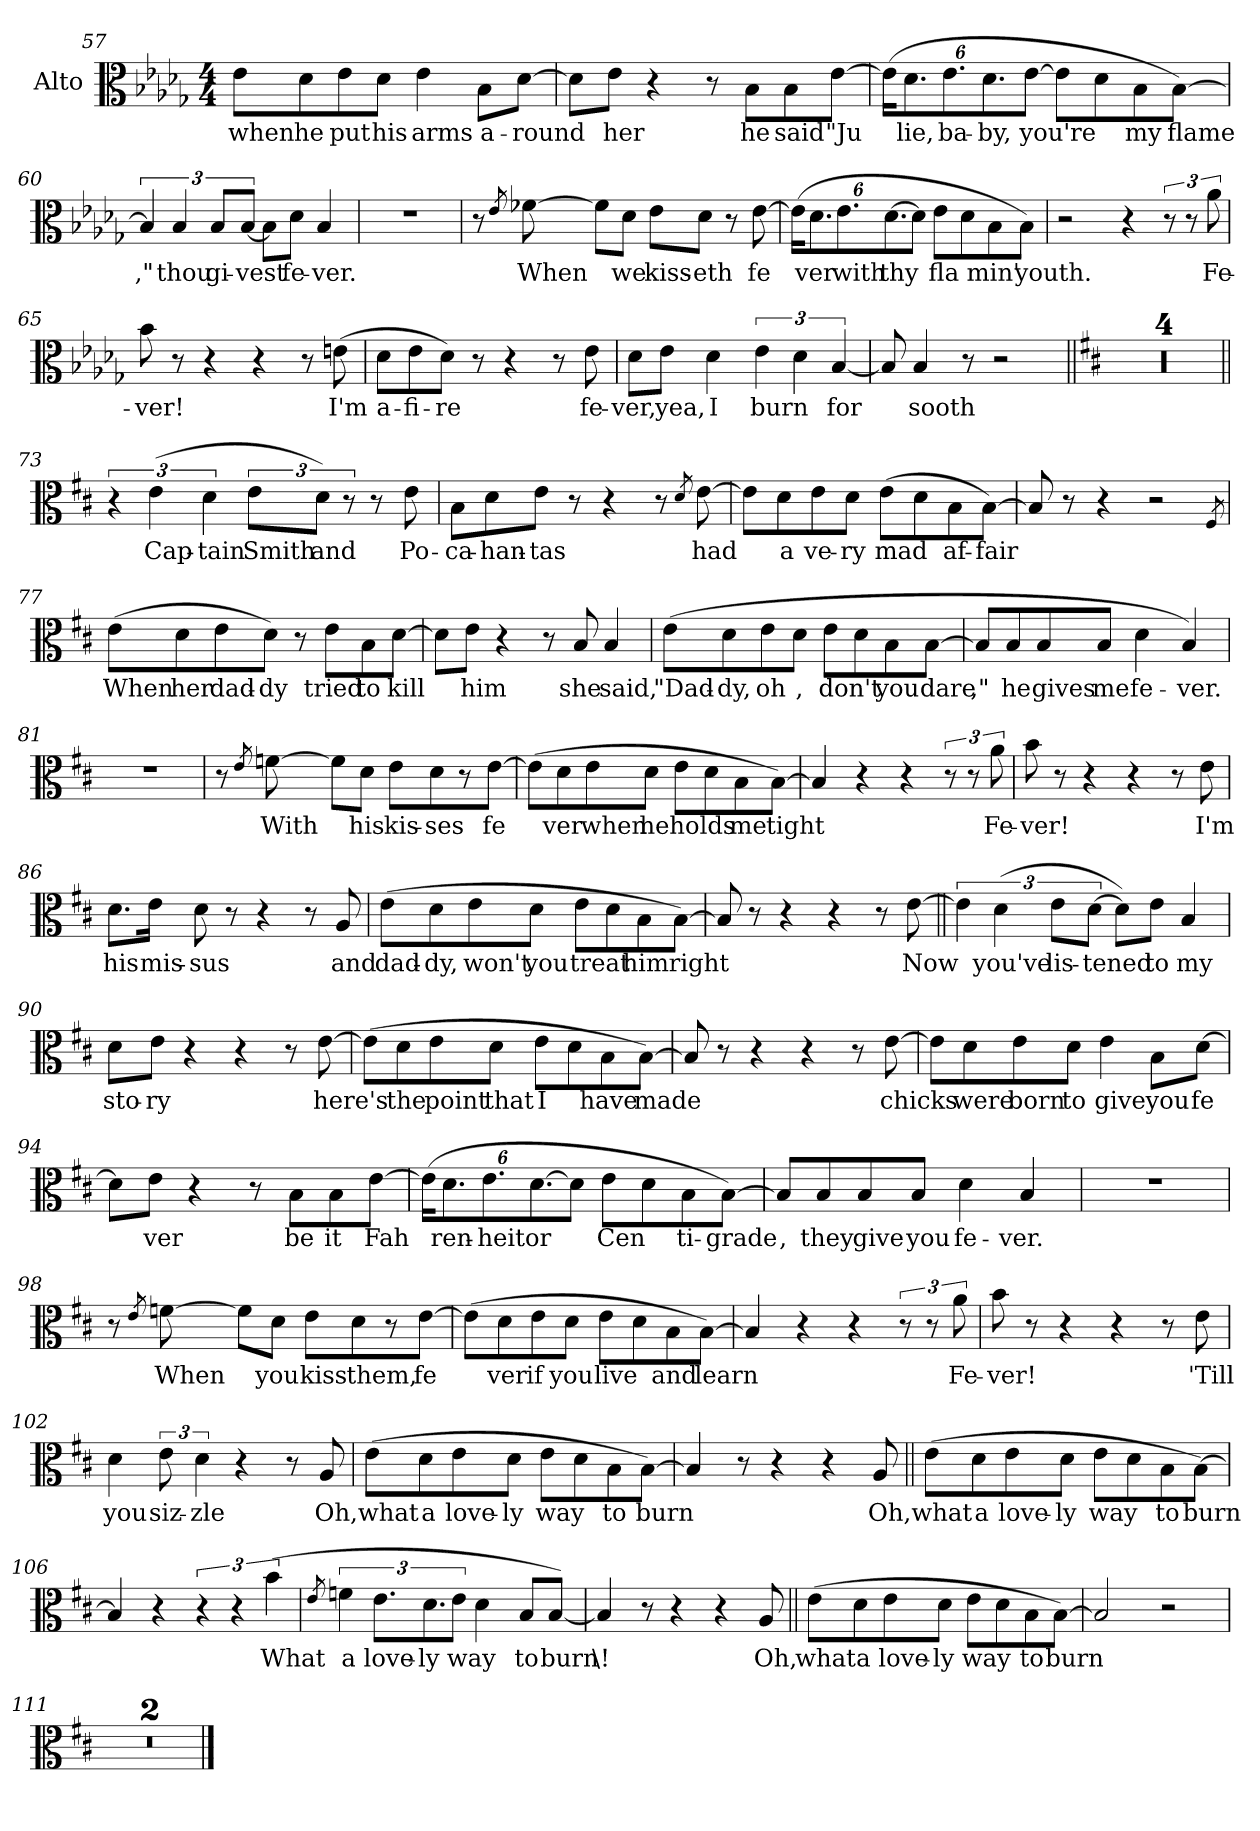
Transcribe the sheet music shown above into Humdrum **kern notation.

**kern	**text
*part1	*part1
*staff1	*staff1
*I"Alto	*
*I'A	*
!!LO:LB:g=z
*clefC3	*
*k[b-e-a-d-g-]	*
*b-:	*
*M4/4	*
=57	=57
!	!LO:LY:b
8e-\L	when
!	!LO:LY:b
8d-\	he
!	!LO:LY:b
8e-\	put
!	!LO:LY:b
8d-\J	his
!	!LO:LY:b
4e-\	arms
!	!LO:LY:b
8B-\L	a-
!	!LO:LY:b
[8d-\J	-round
=58	=58
8d-\L]	.
!	!LO:LY:b
8e-\J	her
!	!LO:LY:b
4r	,
8r	.
!	!LO:LY:b
8B-\L	he
!	!LO:LY:b
8B-\	said
!	!LO:LY:b
[8e-\J	"Ju
=59	=59
(>24e-\KL]	.
!	!LO:LY:b
12.d-\	lie,
!	!LO:LY:b
12.e-\	ba-
!	!LO:LY:b
12.d-\	-by,
!	!LO:LY:b
[12e-\J	you're
8e-\L]	.
8d-\	.
!	!LO:LY:b
8B-\	my
!	!LO:LY:b
[8B-\J)	flame
!!LO:LB:g=z
=60	=60
!	!LO:LY:b
6B-/]	,"
!	!LO:LY:b
6B-/	thou
!	!LO:LY:b
12B-/L	gi-
!	!LO:LY:b
[12B-/J	-vest
8B-\L]	.
!	!LO:LY:b
8d-\J	fe-
!	!LO:LY:b
4B-/	-ver.
=61	=61
1r	.
=62	=62
8r	.
8qe-/	.
!	!LO:LY:b
[8f-X\	When
8f-\L]	.
!	!LO:LY:b
8d-\J	we
!	!LO:LY:b
8e-\L	kiss-
!	!LO:LY:b
8d-\J	-eth
!	!LO:LY:b
8r	,
!	!LO:LY:b
[8e-\	fe
=63	=63
(>24e-\KL]	.
!	!LO:LY:b
12.d-\	ver
!	!LO:LY:b
12.e-\	with
!	!LO:LY:b
[12.d-\	thy
12d-\J]	.
!	!LO:LY:b
8e-\L	fla
8d-\	.
!	!LO:LY:b
8B-\	min'
!	!LO:LY:b
8B-\J)	youth.
!!LO:LB:g=z
=64	=64
2r	.
4r	.
12r	.
12r	.
!	!LO:LY:b
12a-\	Fe-
=65	=65
!	!LO:LY:b
8b-\	-ver!
8r	.
4r	.
4r	.
8r	.
!	!LO:LY:b
(>8en\	I'm
=66	=66
!	!LO:LY:b
8d-\L	a-
!	!LO:LY:b
8e-\	-fi-
!	!LO:LY:b
8d-\J)	-re
!	!LO:LY:b
8r	,
4r	.
8r	.
!	!LO:LY:b
8e-\	fe-
=67	=67
!	!LO:LY:b
8d-\L	-ver,
!	!LO:LY:b
8e-\J	yea,
!	!LO:LY:b
4d-\	I
!	!LO:LY:b
6e-\	burn
6d-\	.
!	!LO:LY:b
[6B-/	for
=68	=68
8B-/]	.
!	!LO:LY:b
4B-/	sooth
!	!LO:LY:b
8r	.
2r	.
!!LO:LB:g=z
=69||	=69||
*k[f#c#]	*
*b:	*
1r	.
=70	=70
1r	.
=71	=71
1r	.
=72	=72
1r	.
!!LO:PB:g=z
=73||	=73||
6r	.
!	!LO:LY:b
(>6e\	Cap-
!	!LO:LY:b
6d\	-tain
!	!LO:LY:b
12e\L	Smith
!	!LO:LY:b
12d\J)	and
12r	.
8r	.
!	!LO:LY:b
8e\	Po-
=74	=74
!	!LO:LY:b
8B\L	-ca-
!	!LO:LY:b
8d\	-han-
!	!LO:LY:b
8e\J	-tas
!	!LO:LY:b
8r	,
4r	.
8r	.
8qd/	.
!	!LO:LY:b
[8e\	had
=75	=75
8e\L]	.
!	!LO:LY:b
8d\	a
!	!LO:LY:b
8e\	ve-
!	!LO:LY:b
8d\J	-ry
!	!LO:LY:b
(>8e\L	mad
8d\	.
!	!LO:LY:b
8B\	af-
!	!LO:LY:b
[8B\J)	-fair
=76	=76
!	!LO:LY:b
8B/]	.
8r	.
4r	.
2r	.
8qF#/	.
!!LO:LB:g=z
=77	=77
!	!LO:LY:b
(>8e\L	When
!	!LO:LY:b
8d\	her
!	!LO:LY:b
8e\	dad-
!	!LO:LY:b
8d\J)	-dy
8r	.
!	!LO:LY:b
8e\L	tried
!	!LO:LY:b
8B\	to
!	!LO:LY:b
[8d\J	kill
=78	=78
8d\L]	.
!	!LO:LY:b
8e\J	him
!	!LO:LY:b
4r	,
8r	.
!	!LO:LY:b
8B/	she
!	!LO:LY:b
4B/	said,
=79	=79
!	!LO:LY:b
(>8e\L	"Dad-
!	!LO:LY:b
8d\	-dy,
!	!LO:LY:b
8e\	oh
!	!LO:LY:b
8d\J	,
!	!LO:LY:b
8e\L	don't
8d\	.
!	!LO:LY:b
8B\	you
!	!LO:LY:b
[8B\J	dare
!!LO:LB:g=z
=80	=80
!	!LO:LY:b
8B/L]	,"
!	!LO:LY:b
8B/	he
!	!LO:LY:b
8B/	gives
!	!LO:LY:b
8B/J	me
!	!LO:LY:b
4d\	fe-
!	!LO:LY:b
4B/)	-ver.
=81	=81
1r	.
=82	=82
8r	.
8qe/	.
!	!LO:LY:b
[8fn\	With
8f\L]	.
!	!LO:LY:b
8d\J	his
!	!LO:LY:b
8e\L	kis-
!	!LO:LY:b
8d\	-ses
!	!LO:LY:b
8r	,
!	!LO:LY:b
[8e\J	fe
=83	=83
(>8e\L]	.
!	!LO:LY:b
8d\	ver
!	!LO:LY:b
8e\	when
!	!LO:LY:b
8d\J	he
!	!LO:LY:b
8e\L	holds
8d\	.
!	!LO:LY:b
8B\	me
!	!LO:LY:b
[8B\J)	tight
!!LO:LB:g=z
=84	=84
!	!LO:LY:b
4B/]	.
4r	.
4r	.
12r	.
12r	.
!	!LO:LY:b
12a\	Fe-
=85	=85
!	!LO:LY:b
8b\	-ver!
8r	.
4r	.
4r	.
8r	.
!	!LO:LY:b
8e\	I'm
=86	=86
!	!LO:LY:b
8.d\L	his
!	!LO:LY:b
16e\Jk	mis-
!	!LO:LY:b
8d\	-sus
!	!LO:LY:b
8r	,
4r	.
8r	.
!	!LO:LY:b
8A/	and
=87	=87
!	!LO:LY:b
(>8e\L	dad-
!	!LO:LY:b
8d\	-dy,
!	!LO:LY:b
8e\	won't
!	!LO:LY:b
8d\J	you
!	!LO:LY:b
8e\L	treat
8d\	.
!	!LO:LY:b
8B\	him
!	!LO:LY:b
[8B\J)	right
!!LO:LB:g=z
=88	=88
8B/]	.
!	!LO:LY:b
8r	?
4r	.
4r	.
8r	.
!	!LO:LY:b
[8e\	Now
=89||	=89||
6e\]	.
!	!LO:LY:b
(>6d\	you've
!	!LO:LY:b
12e\L	lis-
!	!LO:LY:b
[12d\J	-tened
8d\L])	.
!	!LO:LY:b
8e\J	to
!	!LO:LY:b
4B/	my
=90	=90
!	!LO:LY:b
8d\L	sto-
!	!LO:LY:b
8e\J	-ry
!	!LO:LY:b
4r	,
4r	.
8r	.
!	!LO:LY:b
[8e\	here's
=91	=91
(>8e\L]	.
!	!LO:LY:b
8d\	the
!	!LO:LY:b
8e\	point
!	!LO:LY:b
8d\J	that
!	!LO:LY:b
8e\L	I
8d\	.
!	!LO:LY:b
8B\	have
!	!LO:LY:b
[8B\J)	made
!!LO:LB:g=z
=92	=92
8B/]	.
!	!LO:LY:b
8r	:
4r	.
4r	.
8r	.
!	!LO:LY:b
[8e\	chicks
=93	=93
8e\L]	.
!	!LO:LY:b
8d\	were
!	!LO:LY:b
8e\	born
!	!LO:LY:b
8d\J	to
!	!LO:LY:b
4e\	give
!	!LO:LY:b
8B\L	you
!	!LO:LY:b
[8d\J	fe
=94	=94
8d\L]	.
!	!LO:LY:b
8e\J	ver
!	!LO:LY:b
4r	,
8r	.
!	!LO:LY:b
8B\L	be
!	!LO:LY:b
8B\	it
!	!LO:LY:b
[8e\J	Fah
=95	=95
(>24e\KL]	.
!	!LO:LY:b
12.d\	ren-
!	!LO:LY:b
12.e\	-heit
!	!LO:LY:b
[12.d\	or
12d\J]	.
!	!LO:LY:b
8e\L	Cen
8d\	.
!	!LO:LY:b
8B\	ti-
!	!LO:LY:b
[8B\J)	-grade
!!LO:LB:g=z
=96	=96
!	!LO:LY:b
8B/L]	,
!	!LO:LY:b
8B/	they
!	!LO:LY:b
8B/	give
!	!LO:LY:b
8B/J	you
!	!LO:LY:b
4d\	fe-
!	!LO:LY:b
4B/	-ver.
=97	=97
1r	.
=98	=98
8r	.
8qe/	.
!	!LO:LY:b
[8fn\	When
8f\L]	.
!	!LO:LY:b
8d\J	you
!	!LO:LY:b
8e\L	kiss
!	!LO:LY:b
8d\	them,
8r	.
!	!LO:LY:b
[8e\J	fe
=99	=99
(>8e\L]	.
!	!LO:LY:b
8d\	ver
!	!LO:LY:b
8e\	if
!	!LO:LY:b
8d\J	you
!	!LO:LY:b
8e\L	live
8d\	.
!	!LO:LY:b
8B\	and
!	!LO:LY:b
[8B\J)	learn
!!LO:LB:g=z
=100	=100
4B/]	.
!	!LO:LY:b
4r	.
4r	.
12r	.
12r	.
!	!LO:LY:b
12a\	Fe-
=101	=101
!	!LO:LY:b
8b\	-ver!
8r	.
4r	.
4r	.
8r	.
!	!LO:LY:b
8e\	'Till
=102	=102
!	!LO:LY:b
4d\	you
!	!LO:LY:b
12e\	siz-
!	!LO:LY:b
6d\	-zle
!	!LO:LY:b
4r	.
8r	.
!	!LO:LY:b
8A/	Oh,
=103	=103
!	!LO:LY:b
(>8e\L	what
!	!LO:LY:b
8d\	a
!	!LO:LY:b
8e\	love-
!	!LO:LY:b
8d\J	-ly
!	!LO:LY:b
8e\L	way
8d\	.
!	!LO:LY:b
8B\	to
!	!LO:LY:b
[8B\J)	burn
!!LO:LB:g=z
=104	=104
4B/]	.
!	!LO:LY:b
8r	.
4r	.
4r	.
!	!LO:LY:b
8A/	Oh,
=105||	=105||
!	!LO:LY:b
(>8e\L	what
!	!LO:LY:b
8d\	a
!	!LO:LY:b
8e\	love-
!	!LO:LY:b
8d\J	-ly
!	!LO:LY:b
8e\L	way
8d\	.
!	!LO:LY:b
8B\	to
!	!LO:LY:b
[8B\J)	burn
=106	=106
4B/]	.
!	!LO:LY:b
4r	.
6r	.
6r	.
!	!LO:LY:b
(>6b\	What
!!LO:PB:g=z
=107	=107
8qe/	.
!	!LO:LY:b
6fn\	a
!	!LO:LY:b
12.e\L	love-
!	!LO:LY:b
12.d\	-ly
!	!LO:LY:b
12e\J	way
4d\	.
!	!LO:LY:b
8B/L	to
!	!LO:LY:b
[8B/J)	burn
=108	=108
!	!LO:LY:b
4B/]	\!
8r	.
4r	.
4r	.
!	!LO:LY:b
8A/	Oh,
=109||	=109||
!	!LO:LY:b
(>8e\L	what
!	!LO:LY:b
8d\	a
!	!LO:LY:b
8e\	love-
!	!LO:LY:b
8d\J	-ly
!	!LO:LY:b
8e\L	way
8d\	.
!	!LO:LY:b
8B\	to
!	!LO:LY:b
[8B\J)	burn
=110	=110
!	!LO:LY:b
2B/]	.
2r	.
!!LO:LB:g=z
=111	=111
1r	.
=112	=112
1r	.
==	==
*-	*-
